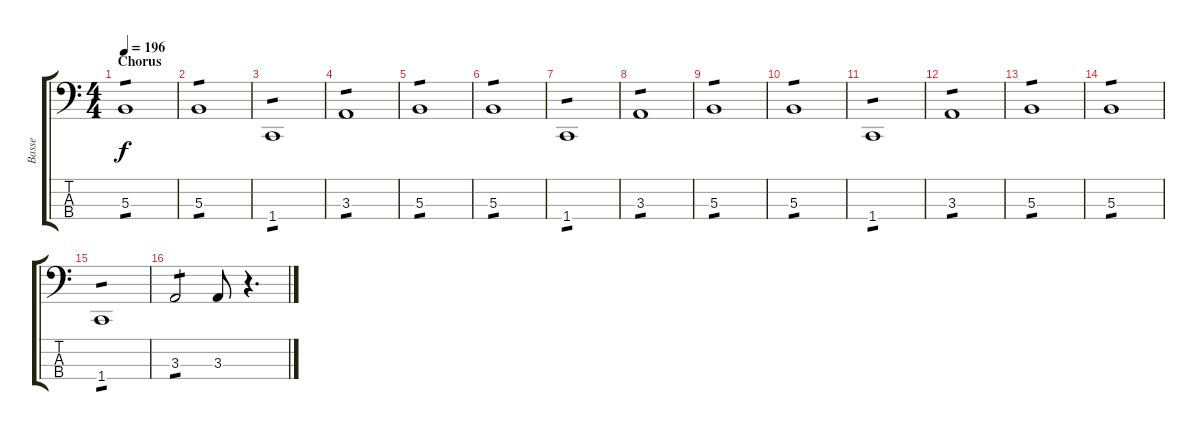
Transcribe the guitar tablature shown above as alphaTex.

\track ("Basse" "Basse") {instrument electricbassfinger}
\staff {score tabs}
\tuning (E2 B1 Gb1 B0) {hide}
\ts (4 4)
\section ("" "Chorus")
\tempo 196
\clef f4
\ks c
5.3.1{tp 1 dy f} |
5.3.1{tp 1} |
1.4.1{tp 1} |
3.3.1{tp 1} |
5.3.1{tp 1} |
5.3.1{tp 1} |
1.4.1{tp 1} |
3.3.1{tp 1} |
5.3.1{tp 1} |
5.3.1{tp 1} |
1.4.1{tp 1} |
3.3.1{tp 1} |
5.3.1{tp 1} |
5.3.1{tp 1} |
1.4.1{tp 1} |
3.3.2{tp 1} 3.3.8 r.4{d}
